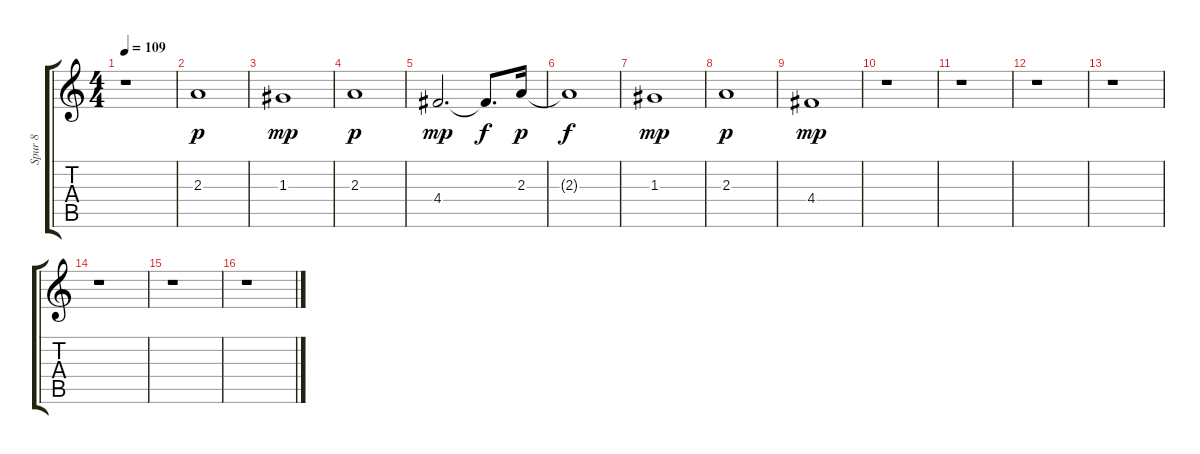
\track ("Spur 8" "Spur 8") {instrument guitarharmonics}
\staff {score tabs}
\tuning (E4 B3 G3 D3 A2 E2) {hide}
\ts (4 4)
\tempo 109
\clef g2
\ks c
r.1{dy p} |
2.3.1 |
1.3.1{dy mp} |
2.3.1{dy p} |
4.4.2{d dy mp} 4.4{t}.8{d dy f} 2.3.16{dy p} |
2.3{t}.1{dy f} |
1.3.1{dy mp} |
2.3.1{dy p} |
4.4.1{dy mp} |
r.1 |
r.1 |
r.1 |
r.1 |
r.1 |
r.1 |
r.1
